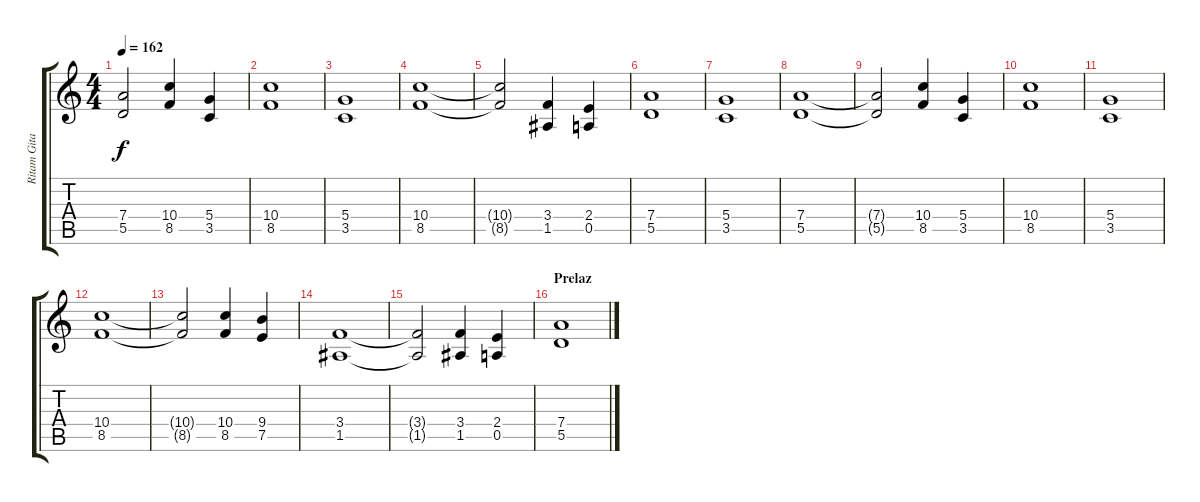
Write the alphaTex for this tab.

\track ("Ritam Gitara" "Ritam Gita") {instrument distortionguitar}
\staff {score tabs}
\tuning (E4 B3 G3 D3 A2 E2) {hide}
\ts (4 4)
\tempo 162
\clef g2
\ks c
(7.4{t} 5.5{t}).2{dy f} (10.4 8.5).4 (5.4 3.5).4 |
(10.4 8.5).1 |
(5.4 3.5).1 |
(10.4 8.5).1 |
(10.4{t} 8.5{t}).2 (3.4 1.5).4 (2.4 0.5).4 |
(7.4 5.5).1 |
(5.4 3.5).1 |
(7.4 5.5).1 |
(7.4{t} 5.5{t}).2 (10.4 8.5).4 (5.4 3.5).4 |
(10.4 8.5).1 |
(5.4 3.5).1 |
(10.4 8.5).1 |
(10.4{t} 8.5{t}).2 (10.4 8.5).4 (9.4 7.5).4 |
(3.4 1.5).1 |
(3.4{t} 1.5{t}).2 (3.4 1.5).4 (2.4 0.5).4 |
\section ("" "Prelaz")
(7.4 5.5).1
